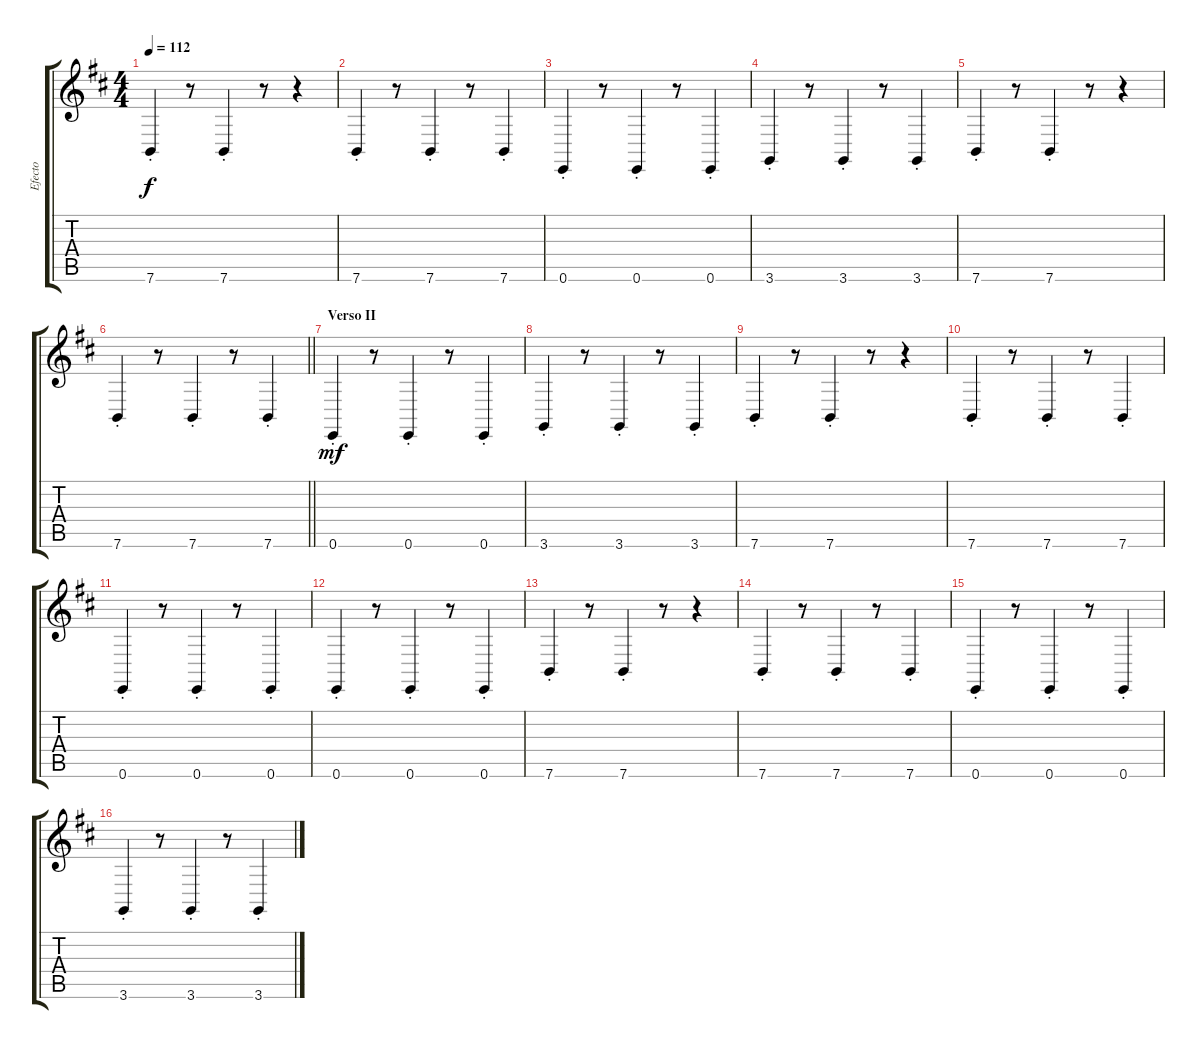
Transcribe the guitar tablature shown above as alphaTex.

\track ("Efecto" "Efecto") {instrument synthbrass1}
\staff {score tabs}
\tuning (E4 B3 G3 D3 A2 E2) {hide}
\ts (4 4)
\tempo 112
\clef g2
\ks d
7.6{st}.4{dy f} r.8 7.6{st}.4 r.8 r.4 |
7.6{st}.4 r.8 7.6{st}.4 r.8 7.6{st}.4 |
0.6{st}.4 r.8 0.6{st}.4 r.8 0.6{st}.4 |
3.6{st}.4 r.8 3.6{st}.4 r.8 3.6{st}.4 |
7.6{st}.4 r.8 7.6{st}.4 r.8 r.4 |
\barLineRight lightlight
7.6{st}.4 r.8 7.6{st}.4 r.8 7.6{st}.4 |
\section ("" "Verso II")
0.6{st}.4{dy mf} r.8 0.6{st}.4 r.8 0.6{st}.4 |
3.6{st}.4 r.8 3.6{st}.4 r.8 3.6{st}.4 |
7.6{st}.4 r.8 7.6{st}.4 r.8 r.4 |
7.6{st}.4 r.8 7.6{st}.4 r.8 7.6{st}.4 |
0.6{st}.4 r.8 0.6{st}.4 r.8 0.6{st}.4 |
0.6{st}.4 r.8 0.6{st}.4 r.8 0.6{st}.4 |
7.6{st}.4 r.8 7.6{st}.4 r.8 r.4 |
7.6{st}.4 r.8 7.6{st}.4 r.8 7.6{st}.4 |
0.6{st}.4 r.8 0.6{st}.4 r.8 0.6{st}.4 |
3.6{st}.4 r.8 3.6{st}.4 r.8 3.6{st}.4
